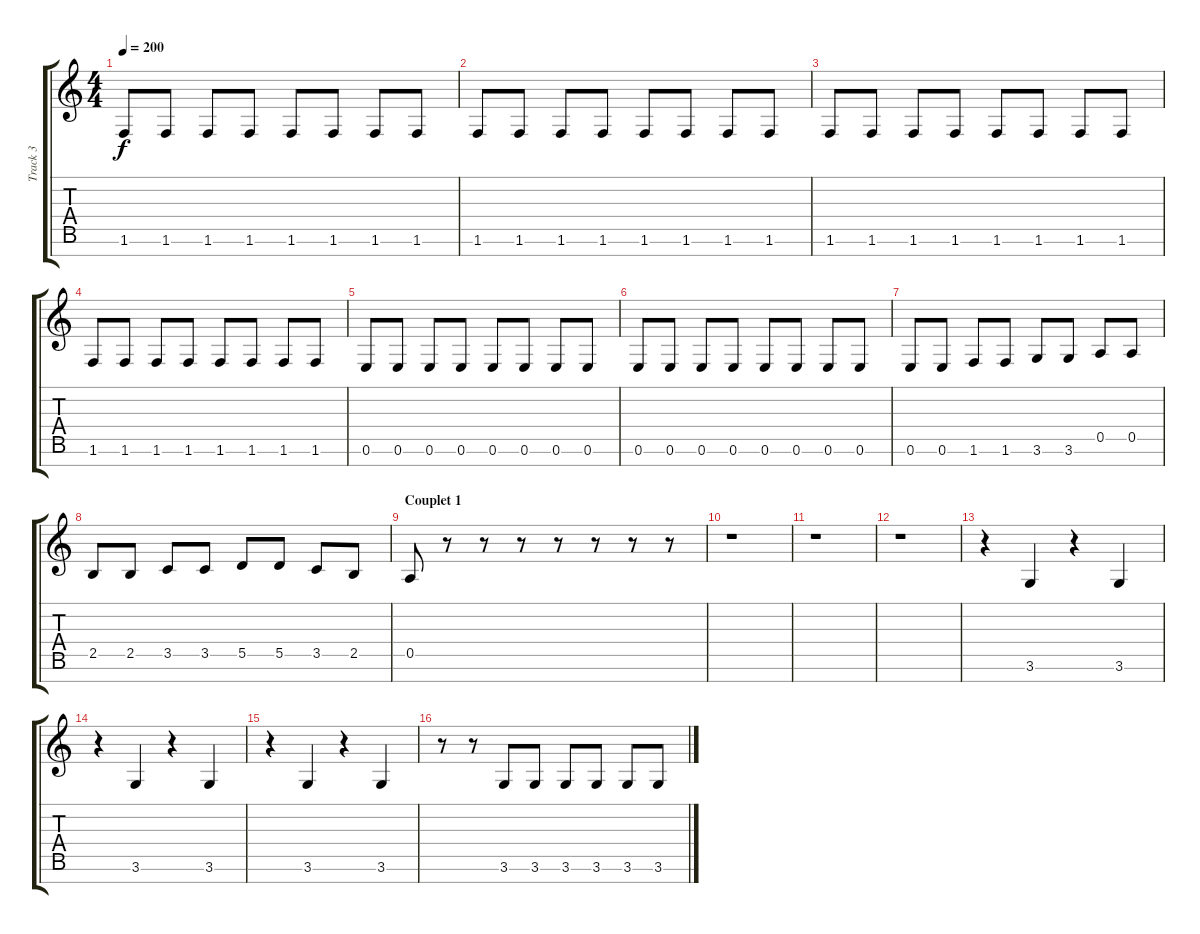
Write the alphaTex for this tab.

\track ("Track 3" "Track 3") {instrument electricbassfinger}
\staff {score tabs}
\tuning (E4 B3 G3 D3 A2 E2 B1) {hide}
\ts (4 4)
\tempo 200
\clef g2
\ks c
1.6.8{dy f} 1.6.8 1.6.8 1.6.8 1.6.8 1.6.8 1.6.8 1.6.8 |
1.6.8 1.6.8 1.6.8 1.6.8 1.6.8 1.6.8 1.6.8 1.6.8 |
1.6.8 1.6.8 1.6.8 1.6.8 1.6.8 1.6.8 1.6.8 1.6.8 |
1.6.8 1.6.8 1.6.8 1.6.8 1.6.8 1.6.8 1.6.8 1.6.8 |
0.6.8 0.6.8 0.6.8 0.6.8 0.6.8 0.6.8 0.6.8 0.6.8 |
0.6.8 0.6.8 0.6.8 0.6.8 0.6.8 0.6.8 0.6.8 0.6.8 |
0.6.8 0.6.8 1.6.8 1.6.8 3.6.8 3.6.8 0.5.8 0.5.8 |
2.5.8 2.5.8 3.5.8 3.5.8 5.5.8 5.5.8 3.5.8 2.5.8 |
\section ("" "Couplet 1")
0.5.8 r.8 r.8 r.8 r.8 r.8 r.8 r.8 |
r.1 |
r.1 |
r.1 |
r.4 3.6.4 r.4 3.6.4 |
r.4 3.6.4 r.4 3.6.4 |
r.4 3.6.4 r.4 3.6.4 |
r.8 r.8 3.6.8 3.6.8 3.6.8 3.6.8 3.6.8 3.6.8
